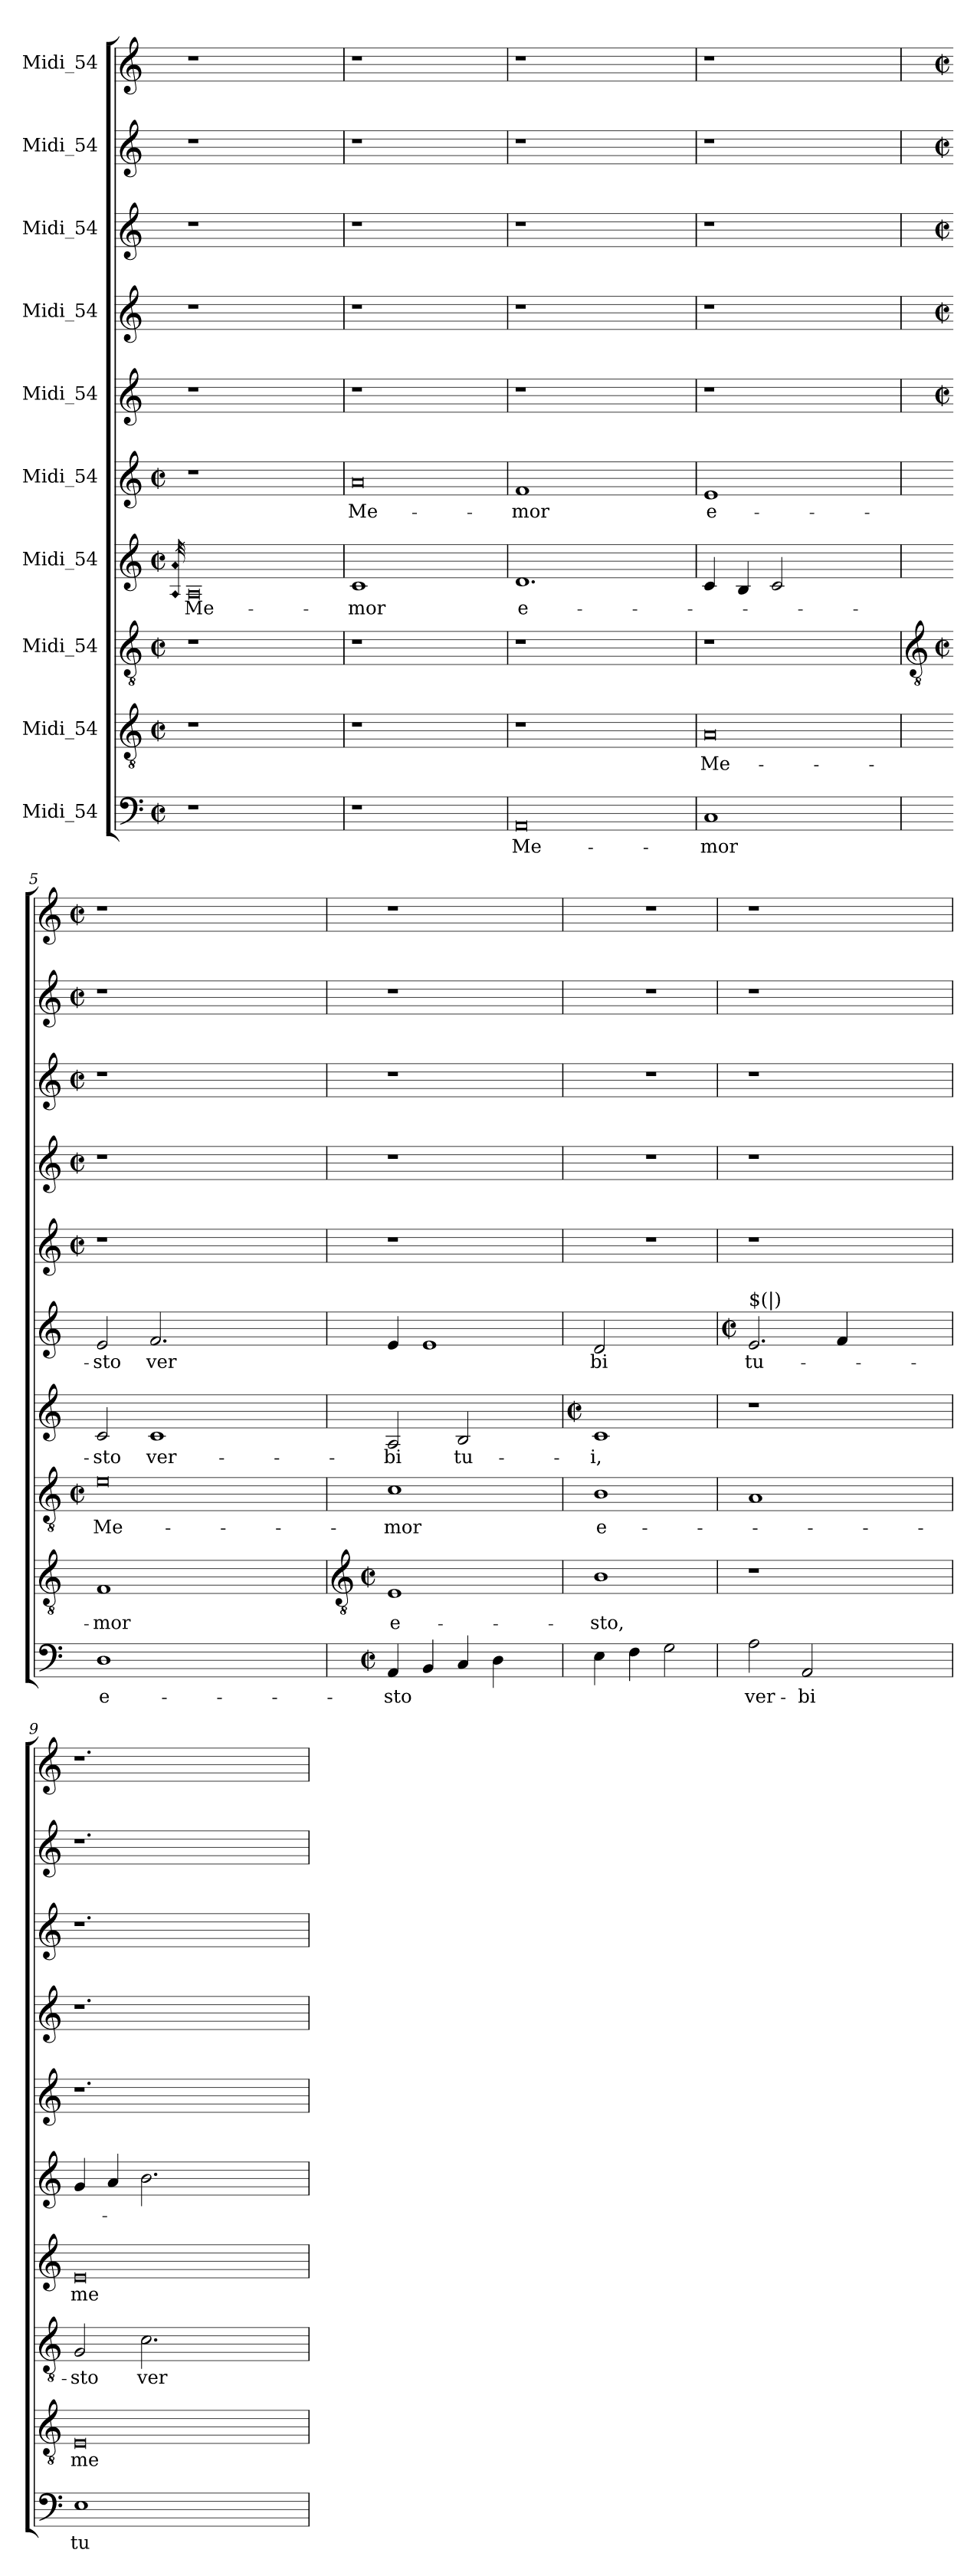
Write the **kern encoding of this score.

**kern	**text	**kern	**text	**kern	**text	**kern	**text	**kern	**text	**kern	**kern	**kern	**kern	**kern
*part10	*part10	*part9	*part9	*part8	*part8	*part7	*part7	*part6	*part6	*part5	*part4	*part3	*part2	*part1
*staff10	*staff10	*staff9	*staff9	*staff8	*staff8	*staff7	*staff7	*staff6	*staff6	*staff5	*staff4	*staff3	*staff2	*staff1
*I"Midi_54	*	*I"Midi_54	*	*I"Midi_54	*	*I"Midi_54	*	*I"Midi_54	*	*I"Midi_54	*I"Midi_54	*I"Midi_54	*I"Midi_54	*I"Midi_54
*clefF4	*	*clefGv2	*	*clefGv2	*	*clefG2	*	*clefG2	*	*clefG2	*clefG2	*clefG2	*clefG2	*clefG2
*k[]	*	*k[]	*	*k[]	*	*k[]	*	*k[]	*	*k[]	*k[]	*k[]	*k[]	*k[]
*M2/2	*	*M2/2	*	*M2/2	*	*M2/2	*	*M2/2	*	*	*	*	*	*
*met(c|)	*	*met(c|)	*	*met(c|)	*	*met(c|)	*	*met(c|)	*	*	*	*	*	*
*MM180	*	*MM180	*	*MM180	*	*MM180	*	*MM180	*	*MM180	*MM180	*MM180	*MM180	*MM180
=1	=1	=1	=1	=1	=1	=1	=1	=1	=1	=1	=1	=1	=1	=1
!	!	!	!	!	!	!LO:N:n=1:head=diamond	!	!	!	!	!	!	!	!
!	!	!	!	!	!	!LO:N:n=2:head=diamond	!	!	!	!	!	!	!	!
.	.	.	.	.	.	32qA/ 32qa/	.	.	.	.	.	.	.	.
!	!	!	!	!	!	!	!LO:LY:b	!	!	!	!	!	!	!
1r	.	1r	.	1r	.	0A	Me-	1r	.	1r	1r	1r	1r	1r
1ryy	.	1ryy	.	1ryy	.	.	.	1ryy	.	1ryy	1ryy	1ryy	1ryy	1ryy
=2	=2	=2	=2	=2	=2	=2	=2	=2	=2	=2	=2	=2	=2	=2
!	!	!	!	!	!	!	!LO:LY:b	!	!LO:LY:b	!	!	!	!	!
1r	.	1r	.	1r	.	1c	-mor	0a	Me-	1r	1r	1r	1r	1r
1ryy	.	1ryy	.	1ryy	.	1ryy	.	.	.	1ryy	1ryy	1ryy	1ryy	1ryy
=3	=3	=3	=3	=3	=3	=3	=3	=3	=3	=3	=3	=3	=3	=3
!	!LO:LY:b	!	!	!	!	!	!LO:LY:b	!	!LO:LY:b	!	!	!	!	!
0AA	Me-	1r	.	1r	.	1.d	e-	1f	-mor	1r	1r	1r	1r	1r
.	.	1ryy	.	1ryy	.	.	.	1ryy	.	1ryy	1ryy	1ryy	1ryy	1ryy
.	.	.	.	.	.	2ryy	.	.	.	.	.	.	.	.
=4	=4	=4	=4	=4	=4	=4	=4	=4	=4	=4	=4	=4	=4	=4
!	!LO:LY:b	!	!LO:LY:b	!	!	!	!	!	!LO:LY:b	!	!	!	!	!
1C	-mor	0A	Me-	1r	.	4c/	.	1e	e-	1r	1r	1r	1r	1r
.	.	.	.	.	.	4B/	.	.	.	.	.	.	.	.
.	.	.	.	.	.	2c/	.	.	.	.	.	.	.	.
1ryy	.	.	.	1ryy	.	1ryy	.	1ryy	.	1ryy	1ryy	1ryy	1ryy	1ryy
!!LO:PB:g=z
=5	=5	=5	=5	=5	=5	=5	=5	=5	=5	=5	=5	=5	=5	=5
*	*	*	*	*clefGv2	*	*	*	*	*	*	*	*	*	*
*	*	*	*	*M2/2	*	*	*	*	*	*M2/2	*M2/2	*M2/2	*M2/2	*M2/2
*	*	*	*	*met(c|)	*	*	*	*	*	*met(c|)	*met(c|)	*met(c|)	*met(c|)	*met(c|)
!	!LO:LY:b	!	!LO:LY:b	!	!LO:LY:b	!	!LO:LY:b	!	!LO:LY:b	!	!	!	!	!
1D	e-	1F	-mor	0e	Me-	2c/	-sto	2e/	-sto	1r	1r	1r	1r	1r
!	!	!	!	!	!	!	!LO:LY:b	!	!LO:LY:b	!	!	!	!	!
.	.	.	.	.	.	1c	ver-	2.f/	ver-	.	.	.	.	.
1ryy	.	1ryy	.	.	.	.	.	.	.	1ryy	1ryy	1ryy	1ryy	1ryy
.	.	.	.	.	.	.	.	2.ryy	.	.	.	.	.	.
.	.	.	.	.	.	2ryy	.	.	.	.	.	.	.	.
!!LO:PB:g=z
=6	=6	=6	=6	=6	=6	=6	=6	=6	=6	=6	=6	=6	=6	=6
*	*	*clefGv2	*	*	*	*	*	*	*	*	*	*	*	*
*M2/2	*	*M2/2	*	*	*	*	*	*	*	*	*	*	*	*
*met(c|)	*	*met(c|)	*	*	*	*	*	*	*	*	*	*	*	*
!	!LO:LY:b	!	!LO:LY:b	!	!LO:LY:b	!	!LO:LY:b	!	!	!	!	!	!	!
4AA/	-sto	1E	e-	1c	-mor	2A/	-bi	4e/	.	1r	1r	1r	1r	1r
!	!	!	!	!	!	!	!	!	!LO:LY:b	!	!	!	!	!
4BB/	.	.	.	.	.	.	.	1e	--	.	.	.	.	.
!	!	!	!	!	!	!	!LO:LY:b	!	!	!	!	!	!	!
4C/	.	.	.	.	.	2B/	tu-	.	.	.	.	.	.	.
4D\	.	.	.	.	.	.	.	.	.	.	.	.	.	.
4ryy	.	4ryy	.	4ryy	.	4ryy	.	.	.	4ryy	4ryy	4ryy	4ryy	4ryy
!!LO:PB:g=z
=7	=7	=7	=7	=7	=7	=7	=7	=7	=7	=7	=7	=7	=7	=7
*	*	*	*	*	*	*M2/2	*	*	*	*	*	*	*	*
*	*	*	*	*	*	*met(c|)	*	*	*	*	*	*	*	*
!	!	!	!LO:LY:b	!	!LO:LY:b	!	!LO:LY:b	!	!LO:LY:b	!	!	!	!	!
4E\	.	1B	-sto,	1B	e-	1c	-i,	2d/	bi	1r	1r	1r	1r	1r
4F\	.	.	.	.	.	.	.	.	.	.	.	.	.	.
2G\	.	.	.	.	.	.	.	2ryy	.	.	.	.	.	.
!!LO:PB:g=z
=8	=8	=8	=8	=8	=8	=8	=8	=8	=8	=8	=8	=8	=8	=8
*	*	*	*	*	*	*	*	*M2/2	*	*	*	*	*	*
*	*	*	*	*	*	*	*	*met(c|)	*	*	*	*	*	*
!	!	!	!	!	!	!	!	!LO:TX:a:t=$(|)	!	!	!	!	!	!
!	!LO:LY:b	!	!	!	!	!	!	!	!LO:LY:b	!	!	!	!	!
2A\	ver-	1r	.	1A	.	1r	.	2.e/	tu-	1r	1r	1r	1r	1r
!	!LO:LY:b	!	!	!	!	!	!	!	!	!	!	!	!	!
2AA/	-bi	.	.	.	.	.	.	.	.	.	.	.	.	.
.	.	.	.	.	.	.	.	4f/	.	.	.	.	.	.
1ryy	.	1ryy	.	1ryy	.	1ryy	.	1ryy	.	1ryy	1ryy	1ryy	1ryy	1ryy
=9	=9	=9	=9	=9	=9	=9	=9	=9	=9	=9	=9	=9	=9	=9
!	!LO:LY:b	!	!LO:LY:b	!	!LO:LY:b	!	!LO:LY:b	!	!	!	!	!	!	!
1E	tu-	0E	me-	2G/	-sto	0e	me-	4g/	.	1.r	1.r	1.r	1.r	1.r
.	.	.	.	.	.	.	.	4a/	.	.	.	.	.	.
!	!	!	!	!	!LO:LY:b	!	!	!	!	!	!	!	!	!
.	.	.	.	2.c\	ver-	.	.	2.b\	.	.	.	.	.	.
1ryy	.	.	.	.	.	.	.	.	.	.	.	.	.	.
.	.	.	.	2.ryy	.	.	.	2.ryy	.	.	.	.	.	.
.	.	.	.	.	.	.	.	.	.	2ryy	2ryy	2ryy	2ryy	2ryy
=	=	=	=	=	=	=	=	=	=	=	=	=	=	=
*-	*-	*-	*-	*-	*-	*-	*-	*-	*-	*-	*-	*-	*-	*-
